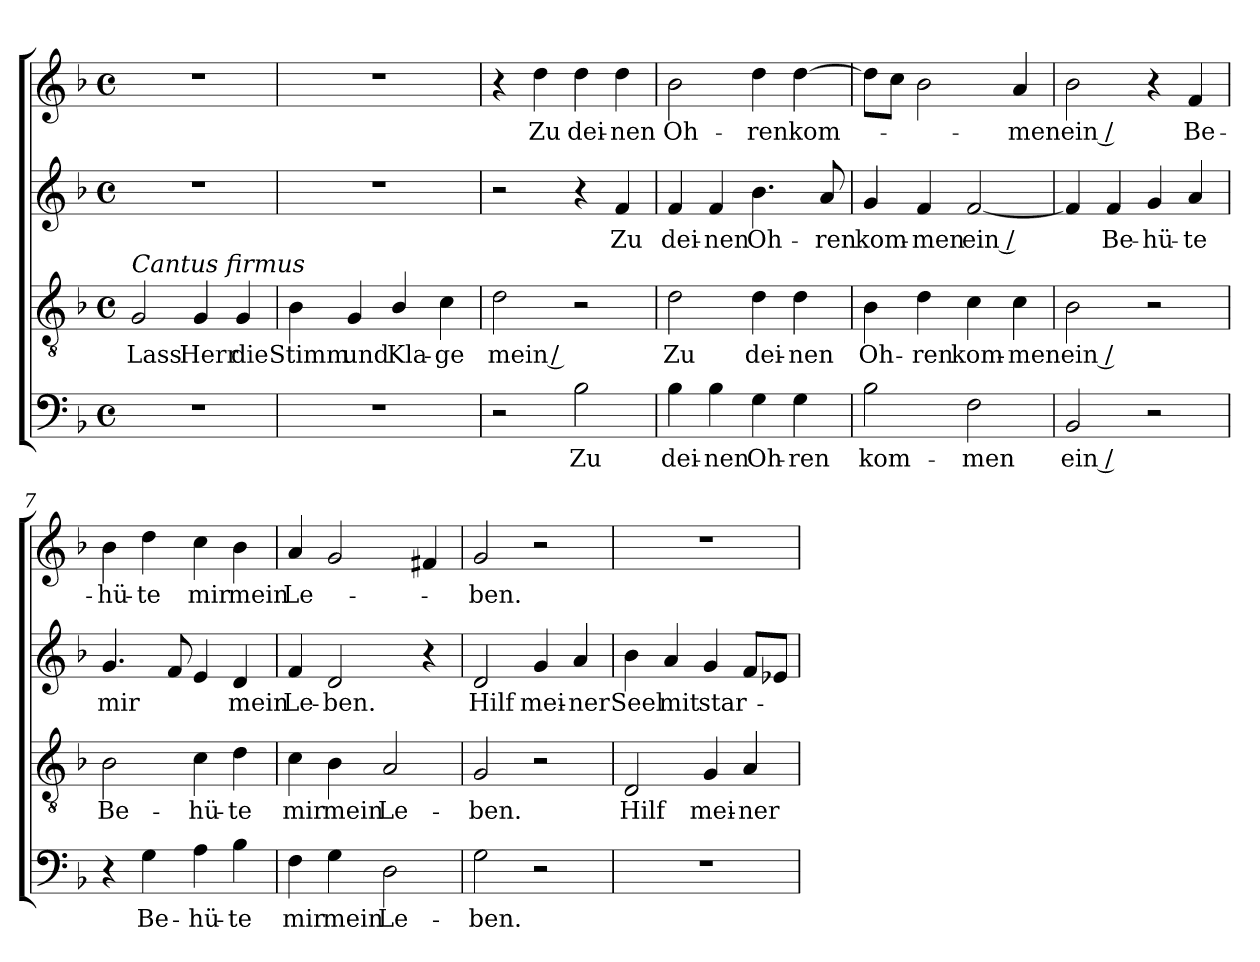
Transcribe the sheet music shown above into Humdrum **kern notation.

**kern	**text	**kern	**text	**kern	**text	**kern	**text
*part4	*part4	*part3	*part3	*part2	*part2	*part1	*part1
*staff4	*staff4	*staff3	*staff3	*staff2	*staff2	*staff1	*staff1
!!LO:PB:g=z
*clefF4	*	*clefGv2	*	*clefG2	*	*clefG2	*
*k[b-]	*	*k[b-]	*	*k[b-]	*	*k[b-]	*
*F:	*	*F:	*	*F:	*	*F:	*
*M4/4	*	*M4/4	*	*M4/4	*	*M4/4	*
*met(c)	*	*met(c)	*	*met(c)	*	*met(c)	*
=1	=1	=1	=1	=1	=1	=1	=1
!	!	!LO:TX:a:i:t=Cantus firmus	!	!	!	!	!
!	!	!	!LO:LY:b	!	!	!	!
1r	.	2G/	Lass	1r	.	1r	.
!	!	!	!LO:LY:b	!	!	!	!
.	.	4G/	Herr	.	.	.	.
!	!	!	!LO:LY:b	!	!	!	!
.	.	4G/	die	.	.	.	.
=2	=2	=2	=2	=2	=2	=2	=2
!	!	!	!LO:LY:b	!	!	!	!
1r	.	4B-\	Stimm	1r	.	1r	.
!	!	!	!LO:LY:b	!	!	!	!
.	.	4G/	und	.	.	.	.
!	!	!	!LO:LY:b	!	!	!	!
.	.	4B-/	Kla-	.	.	.	.
!	!	!	!LO:LY:b	!	!	!	!
.	.	4c\	-ge	.	.	.	.
=3	=3	=3	=3	=3	=3	=3	=3
!	!	!	!LO:LY:b	!	!	!	!
2r	.	2d\	mein /	2r	.	4r	.
!	!	!	!	!	!	!	!LO:LY:b
.	.	.	.	.	.	4dd\	Zu
!	!LO:LY:b	!	!	!	!	!	!LO:LY:b
2B-\	Zu	2r	.	4r	.	4dd\	dei-
!	!	!	!	!	!LO:LY:b	!	!LO:LY:b
.	.	.	.	4f/	Zu	4dd\	-nen
=4	=4	=4	=4	=4	=4	=4	=4
!	!LO:LY:b	!	!LO:LY:b	!	!LO:LY:b	!	!LO:LY:b
4B-\	dei-	2d\	Zu	4f/	dei-	2b-\	Oh-
!	!LO:LY:b	!	!	!	!LO:LY:b	!	!
4B-\	-nen	.	.	4f/	-nen	.	.
!	!LO:LY:b	!	!LO:LY:b	!	!LO:LY:b	!	!LO:LY:b
4G\	Oh-	4d\	dei-	4.b-\	Oh-	4dd\	-ren
!	!LO:LY:b	!	!LO:LY:b	!	!	!	!LO:LY:b
4G\	-ren	4d\	-nen	.	.	[>4dd\	kom-
!	!	!	!	!	!LO:LY:b	!	!
.	.	.	.	8a/	-ren	.	.
=5	=5	=5	=5	=5	=5	=5	=5
!	!LO:LY:b	!	!LO:LY:b	!	!LO:LY:b	!	!
2B-\	kom-	4B-\	Oh-	4g/	kom-	8dd\L]	.
.	.	.	.	.	.	8cc\J	.
!	!	!	!LO:LY:b	!	!LO:LY:b	!	!
.	.	4d\	-ren	4f/	-men	2b-\	.
!	!LO:LY:b	!	!LO:LY:b	!	!LO:LY:b	!	!
2F\	-men	4c\	kom-	[<2f/	ein /	.	.
!	!	!	!LO:LY:b	!	!	!	!LO:LY:b
.	.	4c\	-men	.	.	4a/	-men
!!LO:LB:g=z
=6	=6	=6	=6	=6	=6	=6	=6
!	!LO:LY:b	!	!LO:LY:b	!	!	!	!LO:LY:b
2BB-/	ein /	2B-\	ein /	4f/]	.	2b-\	ein /
!	!	!	!	!	!LO:LY:b	!	!
.	.	.	.	4f/	Be-	.	.
!	!	!	!	!	!LO:LY:b	!	!
2r	.	2r	.	4g/	-hü-	4r	.
!	!	!	!	!	!LO:LY:b	!	!LO:LY:b
.	.	.	.	4a/	-te	4f/	Be-
=7	=7	=7	=7	=7	=7	=7	=7
!	!	!	!LO:LY:b	!	!LO:LY:b	!	!LO:LY:b
4r	.	2B-\	Be-	4.g/	mir	4b-\	-hü-
!	!LO:LY:b	!	!	!	!	!	!LO:LY:b
4G\	Be-	.	.	.	.	4dd\	-te
.	.	.	.	8f/	.	.	.
!	!LO:LY:b	!	!LO:LY:b	!	!	!	!LO:LY:b
4A\	-hü-	4c\	-hü-	4e/	.	4cc\	mir
!	!LO:LY:b	!	!LO:LY:b	!	!LO:LY:b	!	!LO:LY:b
4B-\	-te	4d\	-te	4d/	mein	4b-\	mein
=8	=8	=8	=8	=8	=8	=8	=8
!	!LO:LY:b	!	!LO:LY:b	!	!LO:LY:b	!	!LO:LY:b
4F\	mir	4c\	mir	4f/	Le-	4a/	Le-
!	!LO:LY:b	!	!LO:LY:b	!	!LO:LY:b	!	!
4G\	mein	4B-\	mein	2d/	-ben.	2g/	.
!	!LO:LY:b	!	!LO:LY:b	!	!	!	!
2D\	Le-	2A/	Le-	.	.	.	.
.	.	.	.	4r	.	4f#X/	.
=9	=9	=9	=9	=9	=9	=9	=9
!	!LO:LY:b	!	!LO:LY:b	!	!LO:LY:b	!	!LO:LY:b
2G\	-ben.	2G/	-ben.	2d/	Hilf	2g/	-ben.
!	!	!	!	!	!LO:LY:b	!	!
2r	.	2r	.	4g/	mei-	2r	.
!	!	!	!	!	!LO:LY:b	!	!
.	.	.	.	4a/	-ner	.	.
=10	=10	=10	=10	=10	=10	=10	=10
!	!	!	!LO:LY:b	!	!LO:LY:b	!	!
1r	.	2D/	Hilf	4b-\	Seel	1r	.
!	!	!	!	!	!LO:LY:b	!	!
.	.	.	.	4a/	mit	.	.
!	!	!	!LO:LY:b	!	!LO:LY:b	!	!
.	.	4G/	mei-	4g/	star-	.	.
!	!	!	!LO:LY:b	!	!	!	!
.	.	4A/	-ner	8f/L	.	.	.
.	.	.	.	8e-X/J	.	.	.
=	=	=	=	=	=	=	=
*-	*-	*-	*-	*-	*-	*-	*-
